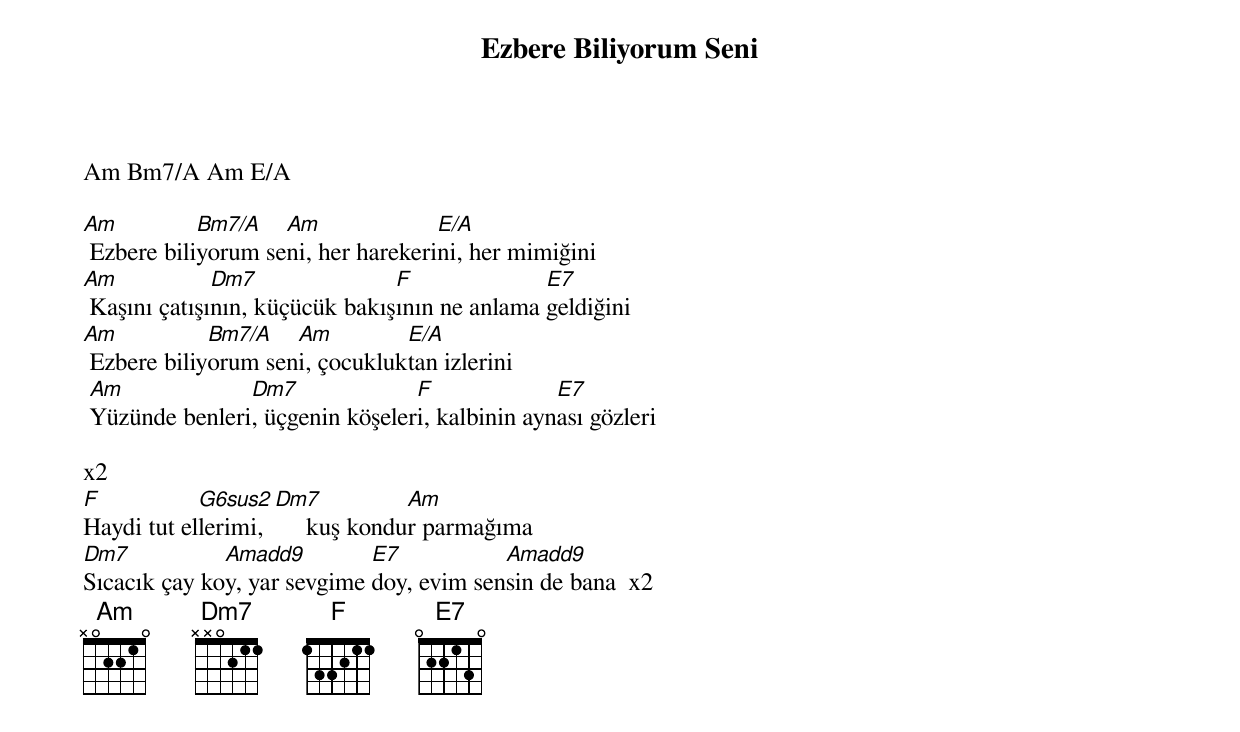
{title: Ezbere Biliyorum Seni}
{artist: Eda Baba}

Am Bm7/A Am E/A

Am          Bm7/A   Am              E/A
 Ezbere biliyorum seni, her harekerini, her mimiğini
Am            Dm7               F              E7
 Kaşını çatışının, küçücük bakışının ne anlama geldiğini
Am           Bm7/A   Am         E/A
 Ezbere biliyorum seni, çocukluktan izlerini
 Am             Dm7              F              E7
 Yüzünde benleri, üçgenin köşeleri, kalbinin aynası gözleri

x2
F           G6sus2 Dm7           Am
Haydi tut ellerimi,     kuş kondur parmağıma
Dm7           Amadd9         E7           Amadd9
Sıcacık çay koy, yar sevgime doy, evim sensin de bana  x2
